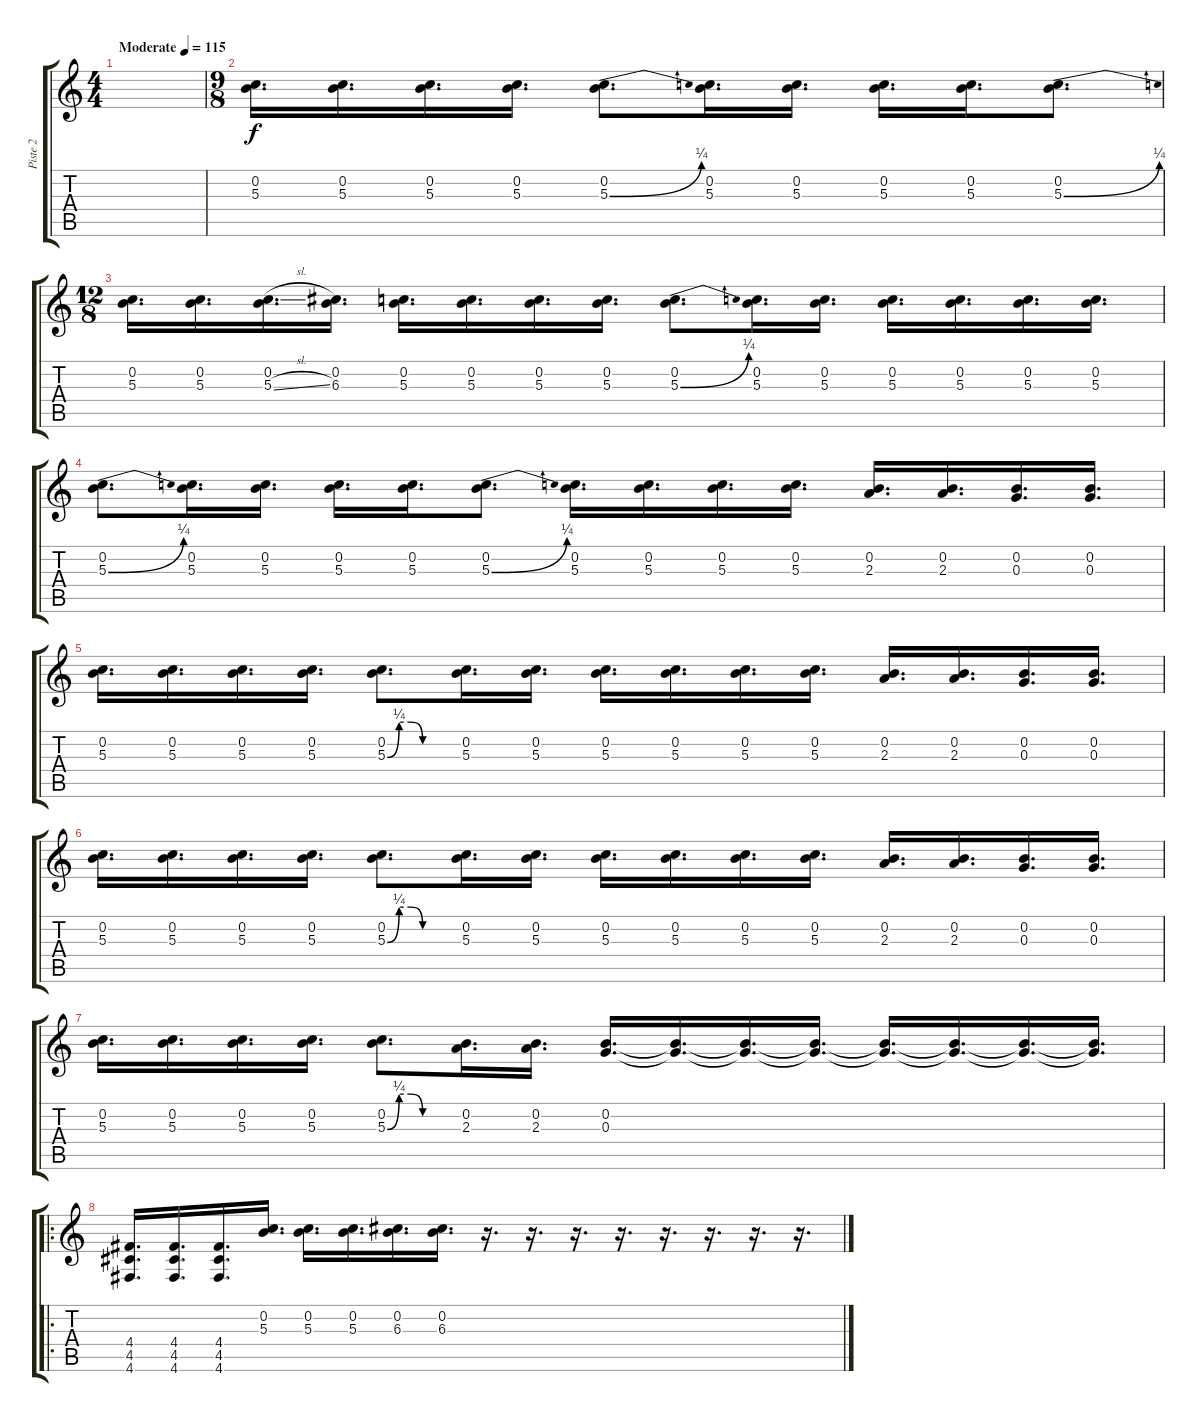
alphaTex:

\track ("Piste 2" "Piste 2") {instrument overdrivenguitar}
\staff {score tabs}
\tuning (E4 B3 G3 D3 A2 D2) {hide}
\ts (4 4)
\tempo (115 "Moderate")
\clef g2
\ks c
|
\ts (9 8)
(0.2 5.3).16{d} (0.2 5.3).16{d} (0.2 5.3).16{d} (0.2 5.3).16{d} (0.2 5.3{be (bend 0 0 60 1)}).8{d} (0.2 5.3).16{d} (0.2 5.3).16{d} (0.2 5.3).16{d} (0.2 5.3).16{d} (0.2 5.3{be (bend 0 0 60 1)}).8{d} |
\ts (12 8)
(0.2 5.3).16{d} (0.2 5.3).16{d} (0.2 5.3{sl}).16{d} (0.2 6.3).16{d} (0.2 5.3).16{d} (0.2 5.3).16{d} (0.2 5.3).16{d} (0.2 5.3).16{d} (0.2 5.3{be (bend 0 0 60 1)}).8{d} (0.2 5.3).16{d} (0.2 5.3).16{d} (0.2 5.3).16{d} (0.2 5.3).16{d} (0.2 5.3).16{d} (0.2 5.3).16{d} |
(0.2 5.3{be (bend 0 0 60 1)}).8{d} (0.2 5.3).16{d} (0.2 5.3).16{d} (0.2 5.3).16{d} (0.2 5.3).16{d} (0.2 5.3{be (bend 0 0 60 1)}).8{d} (0.2 5.3).16{d} (0.2 5.3).16{d} (0.2 5.3).16{d} (0.2 5.3).16{d} (0.2 2.3).16{d} (0.2 2.3).16{d} (0.2 0.3).16{d} (0.2 0.3).16{d} |
(0.2 5.3).16{d} (0.2 5.3).16{d} (0.2 5.3).16{d} (0.2 5.3).16{d} (0.2 5.3{be (custom 0 0 10 1 20 1 30 0 60 0)}).8{d} (0.2 5.3).16{d} (0.2 5.3).16{d} (0.2 5.3).16{d} (0.2 5.3).16{d} (0.2 5.3).16{d} (0.2 5.3).16{d} (0.2 2.3).16{d} (0.2 2.3).16{d} (0.2 0.3).16{d} (0.2 0.3).16{d} |
(0.2 5.3).16{d} (0.2 5.3).16{d} (0.2 5.3).16{d} (0.2 5.3).16{d} (0.2 5.3{be (custom 0 0 10 1 20 1 30 0 60 0)}).8{d} (0.2 5.3).16{d} (0.2 5.3).16{d} (0.2 5.3).16{d} (0.2 5.3).16{d} (0.2 5.3).16{d} (0.2 5.3).16{d} (0.2 2.3).16{d} (0.2 2.3).16{d} (0.2 0.3).16{d} (0.2 0.3).16{d} |
(0.2 5.3).16{d} (0.2 5.3).16{d} (0.2 5.3).16{d} (0.2 5.3).16{d} (0.2 5.3{be (custom 0 0 10 1 20 1 30 0 60 0)}).8{d} (0.2 2.3).16{d} (0.2 2.3).16{d} (0.2 0.3).16{d} (0.2{t} 0.3{t}).16{d} (0.2{t} 0.3{t}).16{d} (0.2{t} 0.3{t}).16{d} (0.2{t} 0.3{t}).16{d} (0.2{t} 0.3{t}).16{d} (0.2{t} 0.3{t}).16{d} (0.2{t} 0.3{t}).16{d} |
\ro
(4.4 4.5 4.6).16{d} (4.4 4.5 4.6).16{d} (4.4 4.5 4.6).16{d} (0.2 5.3).16{d} (0.2 5.3).16{d} (0.2 5.3).16{d} (0.2 6.3).16{d} (0.2 6.3).16{d} r.16{d} r.16{d} r.16{d} r.16{d} r.16{d} r.16{d} r.16{d} r.16{d}
